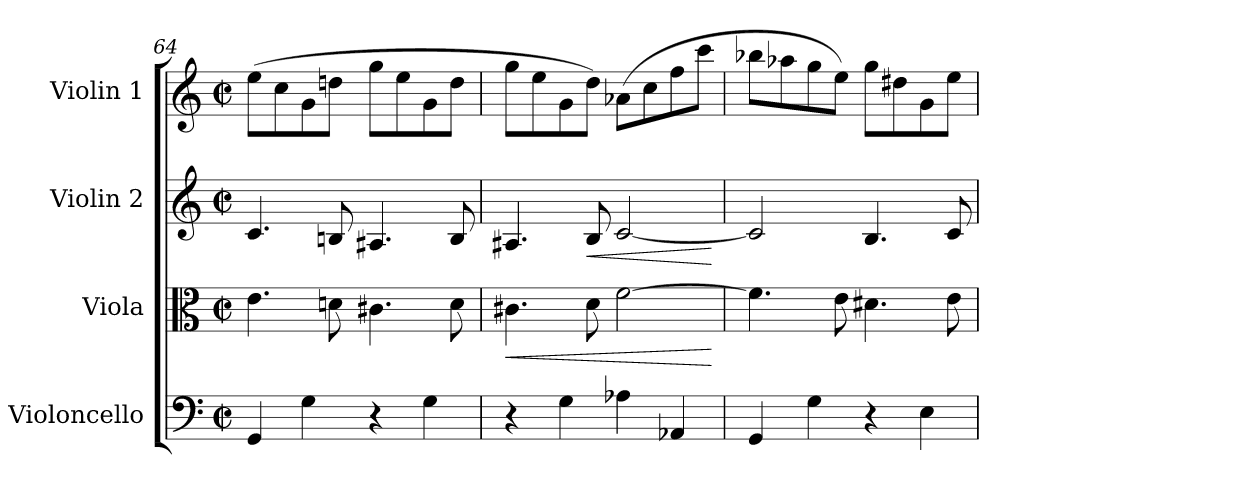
**kern	**kern	**dynam	**kern	**dynam	**kern
*part4	*part3	*part3	*part2	*part2	*part1
*staff4	*staff3	*staff3	*staff2	*staff2	*staff1
*I"Violoncello	*I"Viola	*	*I"Violin 2	*	*I"Violin 1
*I'Vc	*I'Vla	*	*I'Vln	*	*I'Vln
*clefF4	*clefC3	*	*clefG2	*	*clefG2
*k[]	*k[]	*	*k[]	*	*k[]
*M2/2	*M2/2	*	*M2/2	*	*M2/2
*met(c|)	*met(c|)	*	*met(c|)	*	*met(c|)
=64	=64	=64	=64	=64	=64
4GG/	4.e\	.	4.c/	.	(8ee\L
.	.	.	.	.	8cc\
4G\	.	.	.	.	8g\
.	8dn\	.	8Bn/	.	8ddn\J
4r	4.c#X\	.	4.A#X/	.	8gg\L
.	.	.	.	.	8ee\
4G\	.	.	.	.	8g\
.	8d\	.	8B/	.	8dd\J
!!LO:LB:g=z
=65	=65	=65	=65	=65	=65
!	!	!LO:HP:b	!	!	!
4r	4.c#X\	<	4.A#X/	.	8gg\L
.	.	.	.	.	8ee\
4G\	.	.	.	.	8g\
!	!	!	!	!LO:HP:b	!
.	8d\	.	8B/	<	8dd\J)
4A-X\	[2f\	.	[2c/	.	(8a-X\L
.	.	.	.	.	8cc\
4AA-X/	.	.	.	.	8ff\
.	.	.	.	.	8ccc\J
.	.	[	.	[	.
=66	=66	=66	=66	=66	=66
4GG/	4.f\]	.	2c/]	.	8bb-X\L
.	.	.	.	.	8aa-X\
4G\	.	.	.	.	8gg\
.	8e\	.	.	.	8ee\J)
4r	4.d#X\	.	4.B/	.	8gg\L
.	.	.	.	.	8dd#X\
4E\	.	.	.	.	8g\
.	8e\	.	8c/	.	8ee\J
=	=	=	=	=	=
*-	*-	*-	*-	*-	*-
